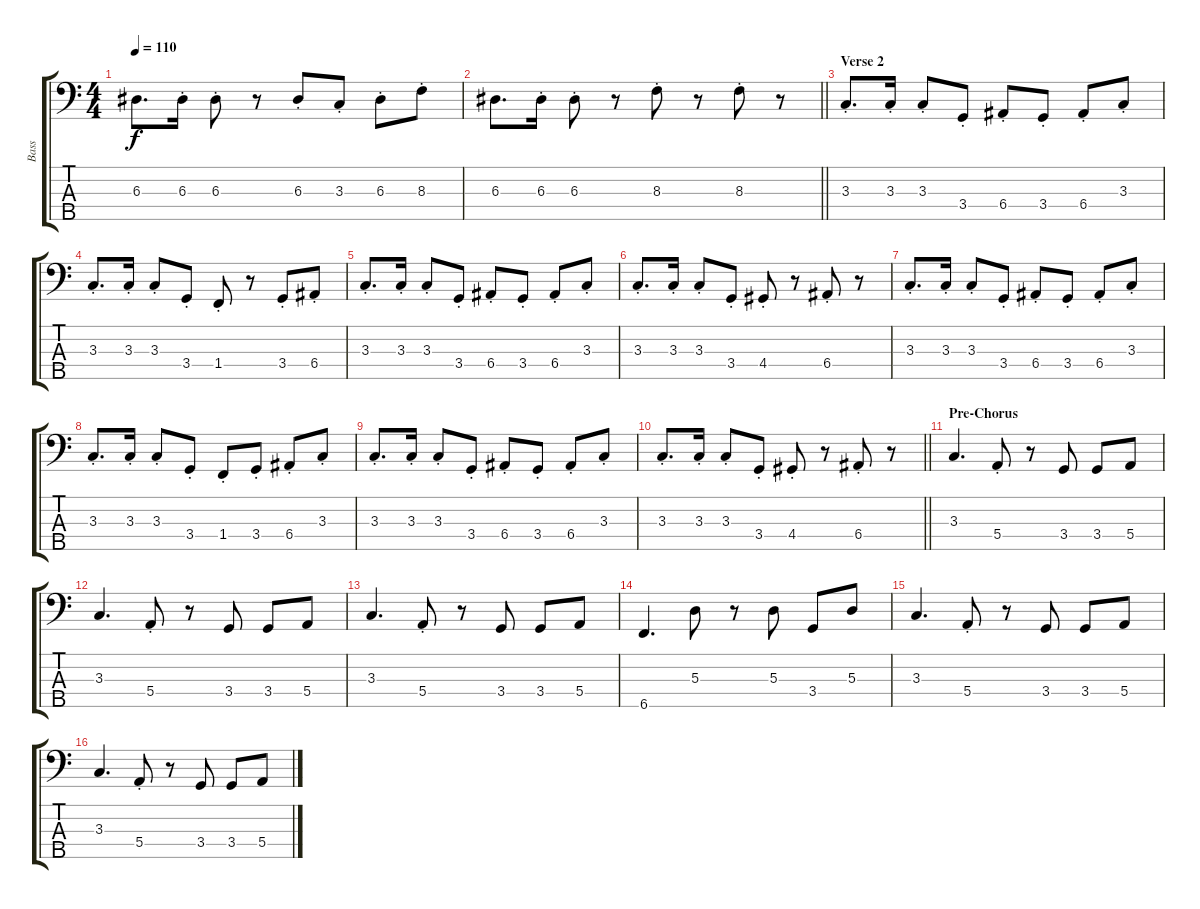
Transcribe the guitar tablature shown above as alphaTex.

\track ("Bass" "Bass") {instrument electricbassfinger}
\staff {score tabs}
\tuning (G2 D2 A1 E1 B0) {hide}
\ts (4 4)
\tempo 110
\clef f4
\ks c
6.3.8{d dy f} 6.3{st}.16 6.3{st}.8 r.8 6.3{st}.8 3.3{st}.8 6.3{st}.8 8.3{st}.8 |
\barLineRight lightlight
6.3.8{d} 6.3{st}.16 6.3{st}.8 r.8 8.3{st}.8 r.8 8.3{st}.8 r.8 |
\section ("" "Verse 2")
3.3{st}.8{d} 3.3{st}.16 3.3{st}.8 3.4{st}.8 6.4{st}.8 3.4{st}.8 6.4{st}.8 3.3{st}.8 |
3.3{st}.8{d} 3.3{st}.16 3.3{st}.8 3.4{st}.8 1.4{st}.8 r.8 3.4{st}.8 6.4{st}.8 |
3.3{st}.8{d} 3.3{st}.16 3.3{st}.8 3.4{st}.8 6.4{st}.8 3.4{st}.8 6.4{st}.8 3.3{st}.8 |
3.3{st}.8{d} 3.3{st}.16 3.3{st}.8 3.4{st}.8 4.4{st}.8 r.8 6.4{st}.8 r.8 |
3.3{st}.8{d} 3.3{st}.16 3.3{st}.8 3.4{st}.8 6.4{st}.8 3.4{st}.8 6.4{st}.8 3.3{st}.8 |
3.3{st}.8{d} 3.3{st}.16 3.3{st}.8 3.4{st}.8 1.4{st}.8 3.4{st}.8 6.4{st}.8 3.3{st}.8 |
3.3{st}.8{d} 3.3{st}.16 3.3{st}.8 3.4{st}.8 6.4{st}.8 3.4{st}.8 6.4{st}.8 3.3{st}.8 |
\barLineRight lightlight
3.3{st}.8{d} 3.3{st}.16 3.3{st}.8 3.4{st}.8 4.4{st}.8 r.8 6.4{st}.8 r.8 |
\section ("" "Pre-Chorus")
3.3.4{d} 5.4{st}.8 r.8 3.4.8 3.4.8 5.4.8 |
3.3.4{d} 5.4{st}.8 r.8 3.4.8 3.4.8 5.4.8 |
3.3.4{d} 5.4{st}.8 r.8 3.4.8 3.4.8 5.4.8 |
6.5.4{d} 5.3.8 r.8 5.3.8 3.4.8 5.3.8 |
3.3.4{d} 5.4{st}.8 r.8 3.4.8 3.4.8 5.4.8 |
3.3.4{d} 5.4{st}.8 r.8 3.4.8 3.4.8 5.4.8
